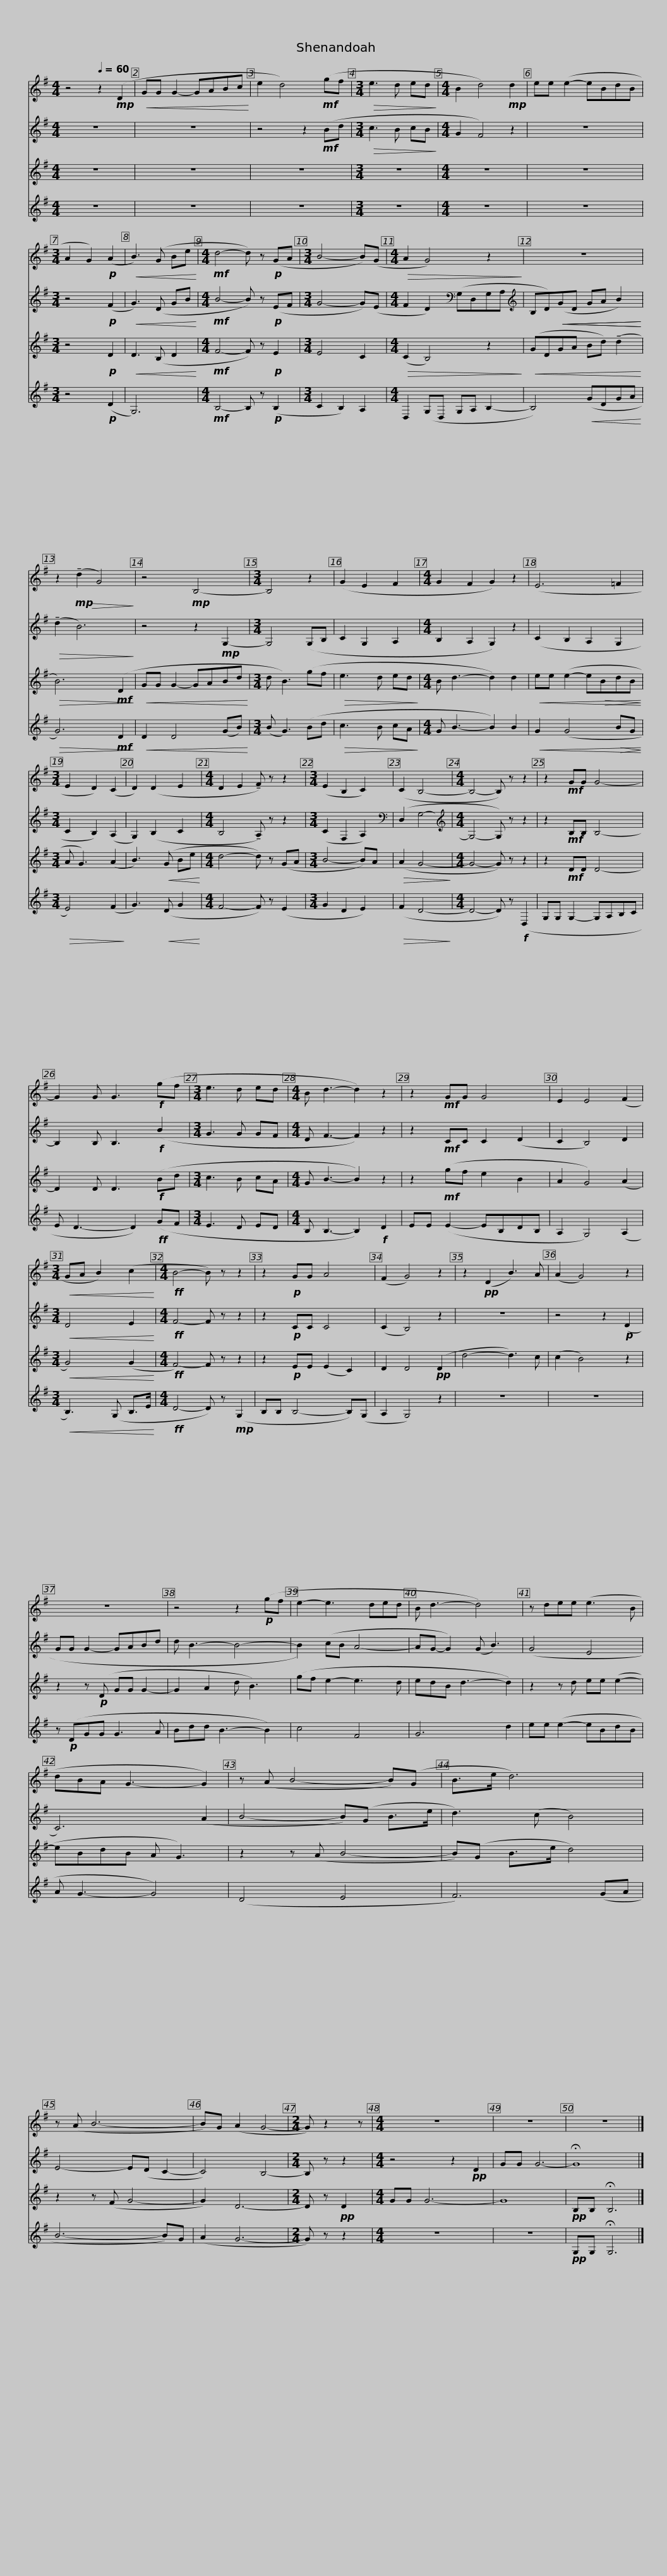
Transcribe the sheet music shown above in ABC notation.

X:1
%%score 1 2 3 4
L:1/8
M:4/4
I:linebreak $
K:none
V:1 treble transpose=-7
V:2 treble transpose=-7
V:3 treble transpose=-7
V:4 treble transpose=-7
V:1
[K:G] z4[Q:1/4=60] z2!mp! (D2 |!<(! GG G2- GABc!<)! | e2 d4)!mf! (gf |[M:3/4]!>(! e3 d ed!>)! |[M:4/4] B2 d4)!mp! d2 | %5
 ee (e2- eBdB |[M:3/4] A2 G2)!p! (A2 |$!<(! B3) (G Be!<)! |[M:4/4]!mf! d4- d) z!p! (GA |[M:3/4] B4- B)(G | %10
[M:4/4]!>(! A2 G4) z2!>)! | z8 | z2!mp!!>(! (!tenuto!d2 G4)!>)! |$ z4!mp! B,4- |[M:3/4] B,4 z2 | %15
 (G2 E2 F2 |[M:4/4] G2 F2 G2) z2 | (E6 =F2 |[M:3/4] E2 D2) (C2 |$ D2) (D2 E2 | %20
[M:4/4] D2 E2 !tenuto!F) z z2 |[M:3/4] (E2 B,2 C2) | (C2 B,4- |[M:4/4] B,4- B,) z z2 | z2!mf! GG G4- |$ %25
 G2 G G3!f! (gf |[M:3/4] e3 d ed |[M:4/4] B d3- d2) z2 | z2!mf! GG G4 | E2 E4 (F2 |$ %30
[M:3/4]!<(! GA B2) (c2!<)! |[M:4/4]!ff! B4- B) z z2 | z2!p! GG A4 | (F2 G4) z2 | z2!pp! (D2 B3) A | %35
 (A2 G4) z2 |$ z8 | z4 z2!p! (gf | e2- e3 ded | B d3- d4) | %40
 z dee (e3 B |$ dBA G3- G2) | z (A B4- B)(G | B>e d6) | z (A B6- | %45
 B)G (A2 G4- |$[M:2/4] G) z2 z |[M:4/4] z8 | z8 | z8 |] %50
V:2
[K:G] z8 | z8 | z4 z2!mf! (Bd |[M:3/4]!>(! c3 B cB!>)! |[M:4/4] G2 F4) z2 | %5
 z8 |[M:3/4] z4!p! (F2 |$!<(! G3) (D GB!<)! |[M:4/4]!mf! B4- B) z!p! (EF |[M:3/4] G4- G)(E | %10
[M:4/4] F2 D2)[K:bass] (G,D,G,A, |[K:treble] B,D)!<(!!<(!(GD GA B2)!<)!!<)! |!>(! (!tenuto!d2 B6)!>)! |$ z4 z2!mp! G,2- |[M:3/4] G,4 (G,B, | %15
 C2 G,2 A,2 |[M:4/4] B,2 A,2 G,2) z2 | (C2 B,2 A,2 G,2 |[M:3/4] C2 B,2) (A,2 |$ G,2) (B,2 C2 | %20
[M:4/4] B,4 !tenuto!A,) z z2 |[M:3/4] (C2 F,2 A,2) |[K:bass] (D,2 G,4- |[M:4/4][K:treble] G,4- G,) z z2 | z2!mf! B,B, B,4- |$ %25
 B,2 B, B,3!f! (B2 |[M:3/4] G3 G GF |[M:4/4] D F3- F2) z2 | z2!mf! CC C2 (D2 | C2 B,4) D2 |$ %30
[M:3/4]!<(! D4 E2!<)! |[M:4/4]!ff! F4- F z z2 | z2!p! CC C4 | (C2 B,4) z2 | z8 | %35
 z4 z2!p! (D2 |$ GG G2- GABd | d B3- B4- | B2) (cB A4- | AG- G2) (G B3) | %40
 (G4 E4 |$ C6) (A2 | B4- B)(G B>e | d3) (c B4) | E4- E(D C2- | %45
 C4) B,4- |$[M:2/4] B, z z2 |[M:4/4] z4 z2!pp! D2 | GG G6- | !fermata!G8 |] %50
V:3
[K:G] z8 | z8 | z8 |[M:3/4] z6 |[M:4/4] z8 | %5
 z8 |[M:3/4] z4!p! D2 |$!<(! D3 (B, D2!<)! |[M:4/4]!mf! F4- F) z!p! E2 |[M:3/4] E4 C2 | %10
[M:4/4]!>(! (C2 B,4) z2!>)! |!<(! (GDGA Bd) (!tenuto!d2!<)! |!>(! B6)!mf! (D2!>)! |$!<(! GG G2- GABd!<)! |[M:3/4] d B3) (gf | %15
!>(! e3 d ed!>)! |[M:4/4] B d3- d2) d2 |!<(! ee (e2- e!>(!BdB!<)!!>)! |[M:3/4] A G3) (A2 |$ B3)!<(! (G Be!<)! | %20
[M:4/4] d4- d) z (GA |[M:3/4] B4- B)A |!>(! (A2 G4-!>)! |[M:4/4] G4- G) z z2 | z2!mf! DD D4- |$ %25
 D2 D D3!f! (Bd |[M:3/4] c3 B cA |[M:4/4] G B3- B2) z2 | z2!mf! (gf e2 B2 | A2 G4) (A2 |$ %30
[M:3/4]!<(! G4) (G2!<)! |[M:4/4]!ff! F4-) F z z2 | z2!p! EE (E2 C2) | D2 D4!pp! (D2 | d4- d3) c | %35
 (c2 B4) z2 |$ z2 z!p! (D GG G2- | G2 A2 d B3) | (gf e2- e3 d | edB d3- d2) | %40
 z2 z d ee (e2- |$ eBdB A G3) | z2 z (A B4- | B)(G B>e d4) | z2 z (F G4- | %45
 G2) D6- |$[M:2/4] D z!pp! D2 |[M:4/4] GG G6- | G8 |!pp! B,B, !fermata!B,6 |] %50
V:4
[K:G] z8 | z8 | z8 |[M:3/4] z6 |[M:4/4] z8 | %5
 z8 |[M:3/4] z4!p! (D2 |$ G,6) |[M:4/4]!mf! B,4- B, z!p! (B,2 |[M:3/4] C2 B,2) A,2 | %10
[M:4/4] D,2 (G,D, G,A, B,2- | B,4)!<(! (GDGA!<)! |!>(! G6)!mf! D2!>)! |$!<(! D2 D4 (GB)!<)! |[M:3/4] (B G3) (Bd | %15
!>(! c3 B cA!>)! |[M:4/4] G B3- B2) B2 |!<(! G2 (G4!>(! BG!<)!!>)! |[M:3/4]!>(! E4) (F2!>)! |$ G3)!<(! (D G2!<)! | %20
[M:4/4] F4- F) z (E2 |[M:3/4] G2 D2 E2) |!>(! (F2 D4-!>)! |[M:4/4] D4- D) z!f! (D,2 | G,G, G,2- G,A,B,C |$ %25
 E D3- D2)!ff! (GF |[M:3/4] E3 D ED |[M:4/4] B, B,3- B,2)!f! D2 | EE (E2- EB,DB, | A,2 G,4) (A,2 |$ %30
[M:3/4]!<(! B,3) (G, B,>E!<)! |[M:4/4]!ff! D4- D) z!mp! (G,2 | B,B, B,4- B,)(G, | A,2 G,4) z2 | z8 | %35
 z8 |$ z!p! (DGG G3 A | Bdd B3- B2) | c4 F4 | G6 d2 | %40
 ee (e2- eBdB |$ A G3- G4) | (D4 E4 | F6) (GA | B6- B)G | %45
 (A2 G6- |$[M:2/4] G) z z2 |[M:4/4] z8 | z8 |!pp! G,G, !fermata!G,6 |] %50
